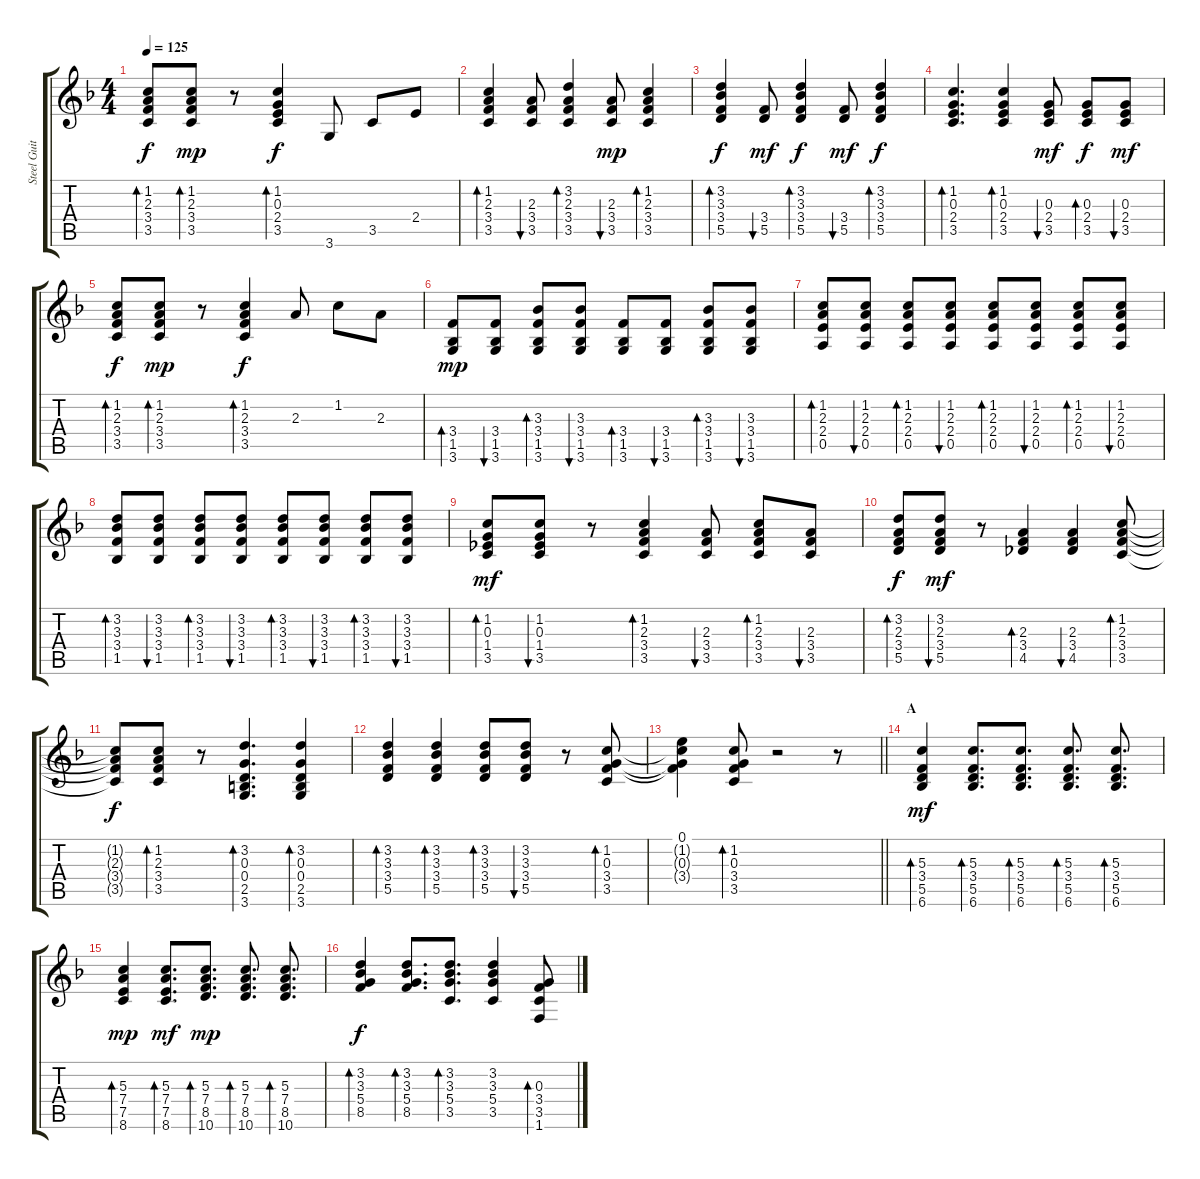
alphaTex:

\track ("Steel Guitar" "Steel Guit") {instrument acousticguitarsteel}
\staff {score tabs}
\tuning (E4 B3 G3 D3 A2 E2) {hide}
\ts (4 4)
\tempo 125
\clef g2
\ks f
(1.2 2.3 3.4 3.5).8{bd 60 dy f} (1.2 2.3 3.4 3.5).8{bd 60 dy mp} r.8 (1.2 0.3 2.4 3.5).4{bd 60 dy f} 3.6.8 3.5.8 2.4.8 |
(1.2 2.3 3.4 3.5).4{bd 60} (2.3 3.4 3.5).8{bu 60} (3.2 2.3 3.4 3.5).4{bd 60} (2.3 3.4 3.5).8{bu 60 dy mp} (1.2 2.3 3.4 3.5).4{bd 60} |
(3.2 3.3 3.4 5.5).4{bd 60 dy f} (3.4 5.5).8{bu 60 dy mf} (3.2 3.3 3.4 5.5).4{bd 60 dy f} (3.4 5.5).8{bu 60 dy mf} (3.2 3.3 3.4 5.5).4{bd 60 dy f} |
(1.2 0.3 2.4 3.5).4{d bd 60} (1.2 0.3 2.4 3.5).4{bd 60} (0.3 2.4 3.5).8{bu 60 dy mf} (0.3 2.4 3.5).8{bd 60 dy f} (0.3 2.4 3.5).8{bu 60 dy mf} |
(1.2 2.3 3.4 3.5).8{bd 60 dy f} (1.2 2.3 3.4 3.5).8{bd 60 dy mp} r.8 (1.2 2.3 3.4 3.5).4{bd 60 dy f} 2.3.8 1.2.8 2.3.8 |
(3.4 1.5 3.6).8{bd 60 dy mp} (3.4 1.5 3.6).8{bu 60} (3.3 3.4 1.5 3.6).8{bd 60} (3.3 3.4 1.5 3.6).8{bu 60} (3.4 1.5 3.6).8{bd 60} (3.4 1.5 3.6).8{bu 60} (3.3 3.4 1.5 3.6).8{bd 60} (3.3 3.4 1.5 3.6).8{bu 60} |
(1.2 2.3 2.4 0.5).8{bd 60} (1.2 2.3 2.4 0.5).8{bu 60} (1.2 2.3 2.4 0.5).8{bd 60} (1.2 2.3 2.4 0.5).8{bu 60} (1.2 2.3 2.4 0.5).8{bd 60} (1.2 2.3 2.4 0.5).8{bu 60} (1.2 2.3 2.4 0.5).8{bd 60} (1.2 2.3 2.4 0.5).8{bu 60} |
(3.2 3.3 3.4 1.5).8{bd 60} (3.2 3.3 3.4 1.5).8{bu 60} (3.2 3.3 3.4 1.5).8{bd 60} (3.2 3.3 3.4 1.5).8{bu 60} (3.2 3.3 3.4 1.5).8{bd 60} (3.2 3.3 3.4 1.5).8{bu 60} (3.2 3.3 3.4 1.5).8{bd 60} (3.2 3.3 3.4 1.5).8{bu 60} |
(1.2 0.3 1.4 3.5).8{bd 60 dy mf} (1.2 0.3 1.4 3.5).8{bu 60} r.8 (1.2 2.3 3.4 3.5).4{bd 60} (2.3 3.4 3.5).8{bu 60} (1.2 2.3 3.4 3.5).8{bd 60} (2.3 3.4 3.5).8{bu 60} |
(3.2 2.3 3.4 5.5).8{bd 60 dy f} (3.2 2.3 3.4 5.5).8{bu 60 dy mf} r.8 (2.3 3.4 4.5).4{bd 60} (2.3 3.4 4.5).4{bu 60} (1.2 2.3 3.4 3.5).8{bd 60} |
(1.2{t} 2.3{t} 3.4{t} 3.5{t}).8{dy f} (1.2 2.3 3.4 3.5).8{bd 60} r.8 (3.2 0.3 0.4 2.5 3.6).4{d bd 60} (3.2 0.3 0.4 2.5 3.6).4{bd 60} |
(3.2 3.3 3.4 5.5).4{bd 60} (3.2 3.3 3.4 5.5).4{bd 60} (3.2 3.3 3.4 5.5).8{bd 60} (3.2 3.3 3.4 5.5).8{bu 60} r.8 (1.2 0.3 3.4 3.5).8{bd 60} |
\barLineRight lightlight
(0.1 1.2{t} 0.3{t} 3.4{t}).4 (1.2 0.3 3.4 3.5).8{bd 60} r.2 r.8 |
\section ("" "A")
(5.3 3.4 5.5 6.6).4{bd 60 dy mf} (5.3 3.4 5.5 6.6).8{d bd 60} (5.3 3.4 5.5 6.6).8{d bd 60} (5.3 3.4 5.5 6.6).8{d bd 60} (5.3 3.4 5.5 6.6).8{d bd 60} |
(5.3 7.4 7.5 8.6).4{bd 60 dy mp} (5.3 7.4 7.5 8.6).8{d bd 60 dy mf} (5.3 7.4 8.5 10.6).8{d bd 60 dy mp} (5.3 7.4 8.5 10.6).8{d bd 60} (5.3 7.4 8.5 10.6).8{d bd 60} |
(3.2 3.3 5.4 8.5).4{bd 60 dy f} (3.2 3.3 5.4 8.5).8{d bd 60} (3.2 3.3 5.4 3.5).8{d bd 60} (3.2 3.3 5.4 3.5).4 (0.3 3.4 3.5 1.6).8{bd 60}
